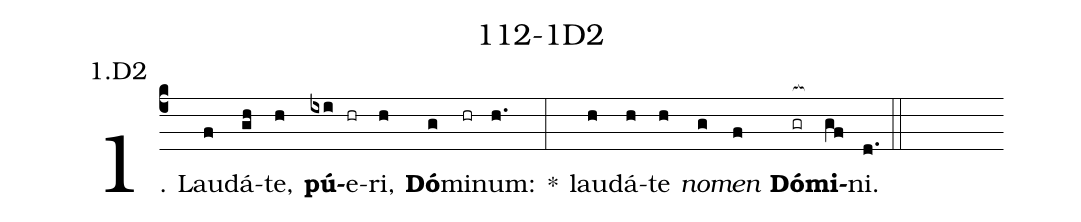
name: 112-1D2;
annotation: 1.D2;
%%
(c4)1. Lau(f)dá(gh)te,(h) <b>pú</b>(ixi)e(hr)ri,(h) <b>Dó</b>(g)mi(hr)num:(h.) *(:) lau(h)dá(h)te(h) <i>no</i>(g)<i>men</i>(f) <b>Dó</b>(gr[ocb:1{])<b>mi</b>(gf[ocb:0}])ni.(d.) (::)
